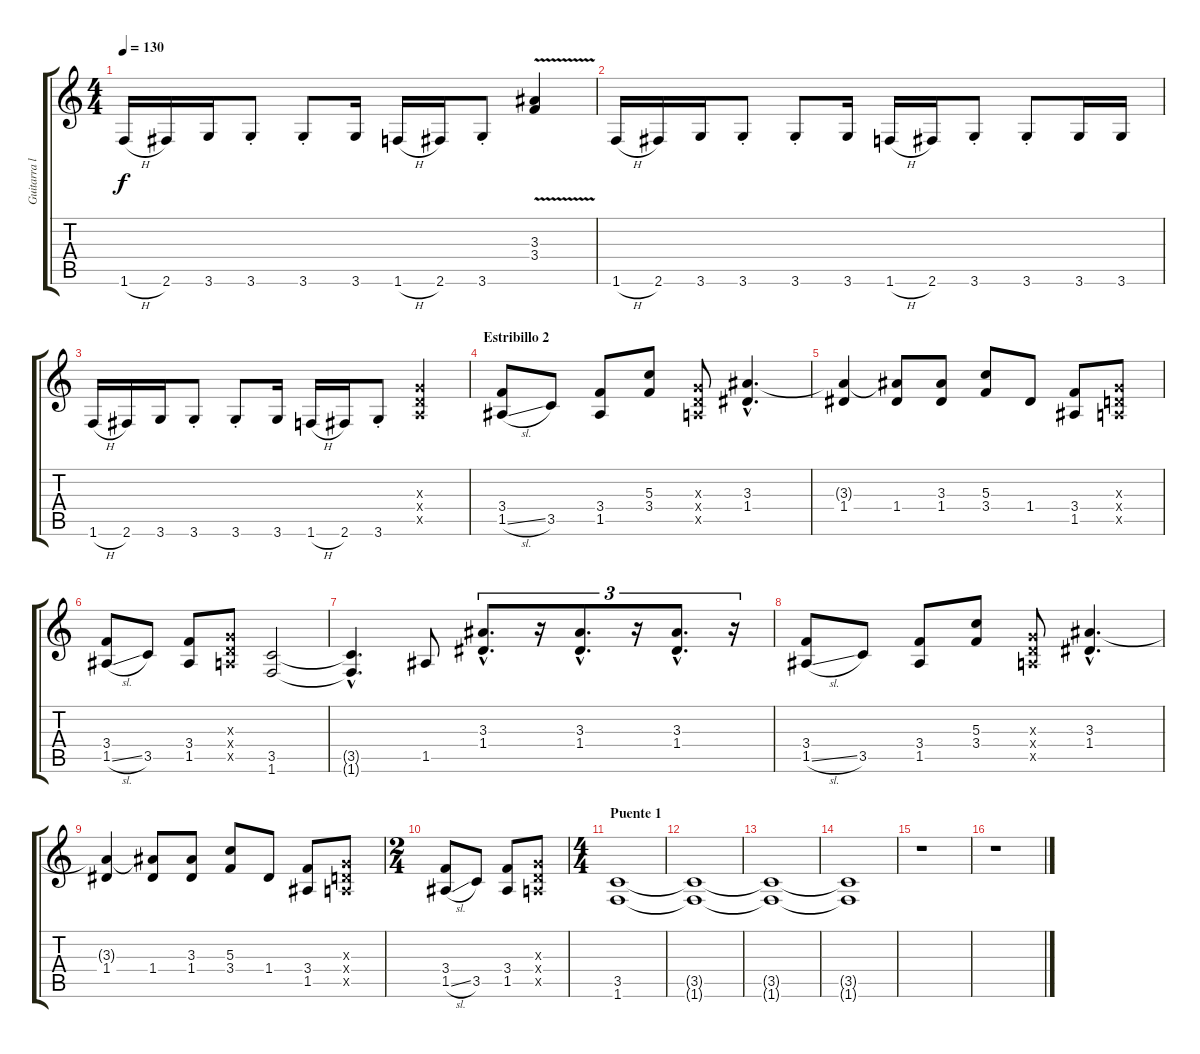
\track ("Guitarra líder" "Guitarra l") {instrument distortionguitar}
\staff {score tabs}
\tuning (E4 B3 G3 D3 A2 E2) {hide}
\ts (4 4)
\tempo 130
\clef g2
\ks c
1.6{h}.16{dy f} 2.6.16 3.6.16 3.6{st}.8 3.6{st}.8 3.6.16 1.6{h}.16 2.6.16 3.6{st}.8 (3.3{v} 3.4{v}).4 |
1.6{h}.16 2.6.16 3.6.16 3.6{st}.8 3.6{st}.8 3.6.16 1.6{h}.16 2.6.16 3.6{st}.8 3.6{st}.8 3.6.16 3.6.16 |
1.6{h}.16 2.6.16 3.6.16 3.6{st}.8 3.6{st}.8 3.6.16 1.6{h}.16 2.6.16 3.6{st}.8 (0.3{x} 0.4{x} 0.5{x}).4 |
\section ("" "Estribillo 2")
(3.4 1.5{sl}).8 3.5.8 (3.4 1.5).8 (5.3 3.4).8 (0.3{x} 0.4{x} 0.5{x}).8 (3.3{hac} 1.4{hac}).4{d} |
(3.3{t} 1.4).4 (3.3{t} 1.4).8 (3.3 1.4).8 (5.3 3.4).8 1.4.8 (3.4 1.5).8 (0.3{x} 0.4{x} 0.5{x}).8 |
(3.4 1.5{sl}).8 3.5.8 (3.4 1.5).8 (0.3{x} 0.4{x} 0.5{x}).8 (3.5 1.6).2 |
(3.5{hac t} 1.6{hac t}).4{d} 1.5.8 (3.3{hac} 1.4{hac}).8{d tu (3 2)} r.16{tu (3 2)} (3.3{hac} 1.4{hac}).8{d tu (3 2)} r.16{tu (3 2)} (3.3{hac} 1.4{hac}).8{d tu (3 2)} r.16{tu (3 2)} |
(3.4 1.5{sl}).8 3.5.8 (3.4 1.5).8 (5.3 3.4).8 (0.3{x} 0.4{x} 0.5{x}).8 (3.3{hac} 1.4{hac}).4{d} |
(3.3{t} 1.4).4 (3.3{t} 1.4).8 (3.3 1.4).8 (5.3 3.4).8 1.4.8 (3.4 1.5).8 (0.3{x} 0.4{x} 0.5{x}).8 |
\ts (2 4)
(3.4 1.5{sl}).8 3.5.8 (3.4 1.5).8 (0.3{x} 0.4{x} 0.5{x}).8 |
\ts (4 4)
\section ("" "Puente 1")
(3.5 1.6).1{volume 0} |
(3.5{t} 1.6{t}).1 |
(3.5{t} 1.6{t}).1 |
(3.5{t} 1.6{t}).1 |
r.1 |
r.1
